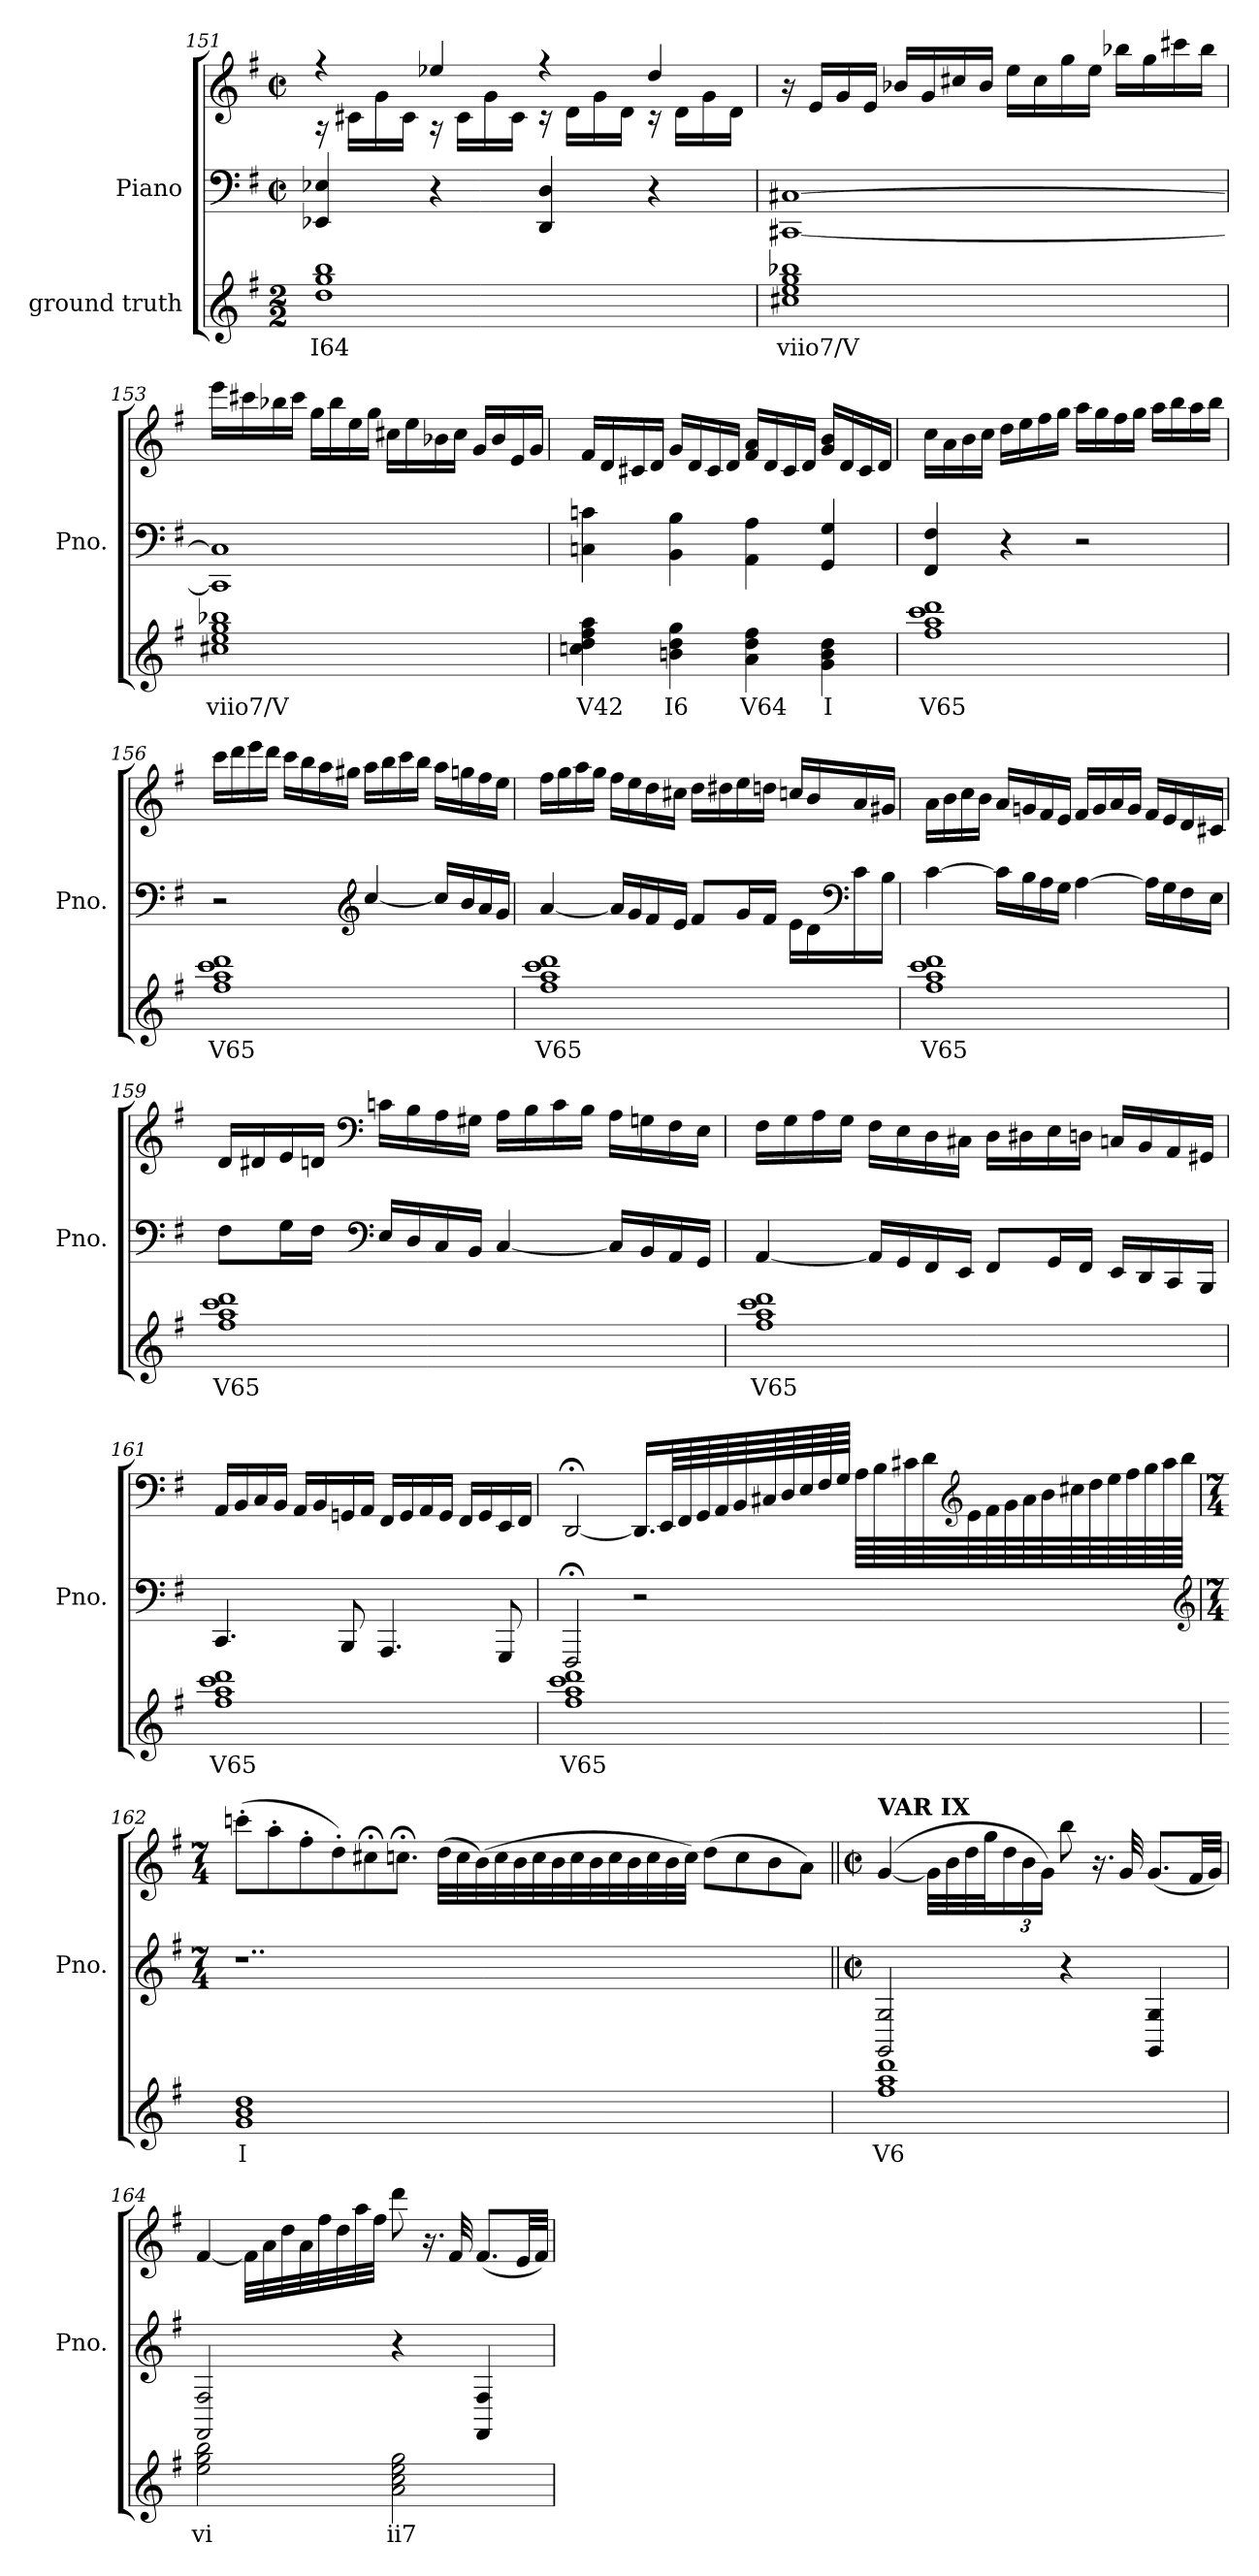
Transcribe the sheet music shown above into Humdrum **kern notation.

**kern	**text	**kern	**kern
*part2	*part2	*part1	*part1
*staff3	*staff3	*staff2	*staff1
*I"ground truth	*	*I"Piano	*
*	*	*I'Pno.	*
!!LO:PB:g=z
*	*	*clefF4	*clefG2
*k[f#]	*	*k[f#]	*k[f#]
*G:	*	*G:	*G:
*M2/2	*	*M2/2	*M2/2
*	*	*met(c|)	*met(c|)
=151	=151	=151	=151
*	*	*	*^
1dd 1gg 1bb	I64	4EE-X/ 4E-X/	4r	16r
.	.	.	.	16c#X\LL
.	.	.	.	16g\
.	.	.	.	16c#\JJ
.	.	4r	4ee-X/	16r
.	.	.	.	16c#\LL
.	.	.	.	16g\
.	.	.	.	16c#\JJ
.	.	4DD/ 4D/	4r	16r
.	.	.	.	16d\LL
.	.	.	.	16g\
.	.	.	.	16d\JJ
.	.	4r	4dd/	16r
.	.	.	.	16d\LL
.	.	.	.	16g\
.	.	.	.	16d\JJ
*	*	*	*v	*v
=152	=152	=152	=152
1cc#X 1ee 1gg 1bb-X	viio7/V	[1CC#X [1C#X	16r
.	.	.	16e/LL
.	.	.	16g/
.	.	.	16e/JJ
.	.	.	16b-X/LL
.	.	.	16g/
.	.	.	16cc#X/
.	.	.	16b-/JJ
.	.	.	16ee\LL
.	.	.	16cc#\
.	.	.	16gg\
.	.	.	16ee\JJ
.	.	.	16bb-X\LL
.	.	.	16gg\
.	.	.	16ccc#X\
.	.	.	16bb-\JJ
!!LO:LB:g=z
=153	=153	=153	=153
1cc#X 1ee 1gg 1bb-X	viio7/V	1CC#] 1C#]	16eee\LL
.	.	.	16ccc#X\
.	.	.	16bb-X\
.	.	.	16ccc#\JJ
.	.	.	16gg\LL
.	.	.	16bb-\
.	.	.	16ee\
.	.	.	16gg\JJ
.	.	.	16cc#X\LL
.	.	.	16ee\
.	.	.	16b-X\
.	.	.	16cc#\JJ
.	.	.	16g/LL
.	.	.	16b-/
.	.	.	16e/
.	.	.	16g/JJ
=154	=154	=154	=154
4ccn 4dd 4ff# 4aa	V42	4Cn\ 4cn\	16f#/LL
.	.	.	16d/
.	.	.	16c#X/
.	.	.	16d/JJ
4bn 4dd 4gg	I6	4BB\ 4B\	16g/LL
.	.	.	16d/
.	.	.	16c#/
.	.	.	16d/JJ
4a 4dd 4ff#	V64	4AA\ 4A\	16f#/ 16a/LL
.	.	.	16d/
.	.	.	16c#/
.	.	.	16d/JJ
4g 4b 4dd	I	4GG/ 4G/	16g/ 16b/LL
.	.	.	16d/
.	.	.	16c#/
.	.	.	16d/JJ
!!LO:LB:g=z
=155	=155	=155	=155
1ff# 1aa 1ccc 1ddd	V65	4FF#/ 4F#/	16cc\LL
.	.	.	16a\
.	.	.	16b\
.	.	.	16cc\JJ
.	.	4r	16dd\LL
.	.	.	16ee\
.	.	.	16ff#\
.	.	.	16gg\JJ
.	.	2r	16aa\LL
.	.	.	16gg\
.	.	.	16ff#\
.	.	.	16gg\JJ
.	.	.	16aa\LL
.	.	.	16bb\
.	.	.	16aa\
.	.	.	16bb\JJ
=156	=156	=156	=156
*	*	*^	*^
1ff# 1aa 1ccc 1ddd	V65	2r	2ryy	16ccc\LL	2ryy
.	.	.	.	16ddd\	.
.	.	.	.	16eee\	.
.	.	.	.	16ddd\JJ	.
.	.	.	.	16ccc\LL	.
.	.	.	.	16bb\	.
.	.	.	.	16aa\	.
.	.	.	.	16gg#X\JJ	.
*	*	*clefG2	*	*	*
.	.	[4cc/	2ryy	16aa\LL	2ryy
.	.	.	.	16bb\	.
.	.	.	.	16ccc\	.
.	.	.	.	16bb\JJ	.
.	.	16cc/LL]	.	16aa\LL	.
.	.	16b/	.	16ggn\	.
.	.	16a/	.	16ff#\	.
.	.	16g/JJ	.	16ee\JJ	.
*	*	*v	*v	*	*
*	*	*	*v	*v
!!LO:LB:g=z
=157	=157	=157	=157
1ff# 1aa 1ccc 1ddd	V65	[4a/	16ff#\LL
.	.	.	16gg\
.	.	.	16aa\
.	.	.	16gg\JJ
.	.	16a/LL]	16ff#\LL
.	.	16g/	16ee\
.	.	16f#/	16dd\
.	.	16e/JJ	16cc#X\JJ
.	.	8f#/L	16dd\LL
.	.	.	16dd#X\
.	.	16g/L	16ee\
.	.	16f#/JJ	16ddn\JJ
.	.	16e\LL	16ccn/LL
.	.	16d\	16b/
*	*	*clefF4	*
.	.	16c\	16a/
.	.	16B\JJ	16g#X/JJ
=158	=158	=158	=158
1ff# 1aa 1ccc 1ddd	V65	[4c\	16a\LL
.	.	.	16b\
.	.	.	16cc\
.	.	.	16b\JJ
.	.	16c\LL]	16a/LL
.	.	16B\	16gn/
.	.	16A\	16f#/
.	.	16G\JJ	16e/JJ
.	.	[4A\	16f#/LL
.	.	.	16g/
.	.	.	16a/
.	.	.	16g/JJ
.	.	16A\LL]	16f#/LL
.	.	16G\	16e/
.	.	16F#\	16d/
.	.	16E\JJ	16c#X/JJ
!!LO:LB:g=z
=159	=159	=159	=159
1ff# 1aa 1ccc 1ddd	V65	8F#\L	16d/LL
.	.	.	16d#X/
.	.	16G\L	16e/
.	.	16F#\JJ	16dn/JJ
*	*	*clefF4	*clefF4
.	.	16E/LL	16cn\LL
.	.	16D/	16B\
.	.	16C/	16A\
.	.	16BB/JJ	16G#X\JJ
.	.	[4C/	16A\LL
.	.	.	16B\
.	.	.	16c\
.	.	.	16B\JJ
.	.	16C/LL]	16A\LL
.	.	16BB/	16Gn\
.	.	16AA/	16F#\
.	.	16GG/JJ	16E\JJ
=160	=160	=160	=160
1ff# 1aa 1ccc 1ddd	V65	[4AA/	16F#\LL
.	.	.	16G\
.	.	.	16A\
.	.	.	16G\JJ
.	.	16AA/LL]	16F#\LL
.	.	16GG/	16E\
.	.	16FF#/	16D\
.	.	16EE/JJ	16C#X\JJ
.	.	8FF#/L	16D\LL
.	.	.	16D#X\
.	.	16GG/L	16E\
.	.	16FF#/JJ	16Dn\JJ
.	.	16EE/LL	16Cn/LL
.	.	16DD/	16BB/
.	.	16CC/	16AA/
.	.	16BBB/JJ	16GG#X/JJ
!!LO:LB:g=z
=161	=161	=161	=161
1ff# 1aa 1ccc 1ddd	V65	4.CC/	16AA/LL
.	.	.	16BB/
.	.	.	16C/
.	.	.	16BB/JJ
.	.	.	16AA/LL
.	.	.	16BB/
.	.	8BBB/	16GGn/
.	.	.	16AA/JJ
.	.	4.AAA/	16FF#/LL
.	.	.	16GG/
.	.	.	16AA/
.	.	.	16GG/JJ
.	.	.	16FF#/LL
.	.	.	16GG/
.	.	8GGG/	16EE/
.	.	.	16FF#/JJ
!!LO:PB:g=z
=162	=162	=162	=162
1ff# 1aa 1ccc 1ddd	V65	2FFF#;</	[2DD;</
.	.	2r	16.DD/LL]
.	.	.	64EE/LL
.	.	.	64FF#/
.	.	.	64GG/
.	.	.	64AA/
.	.	.	64BB/
.	.	.	64C#X/
.	.	.	64D/
.	.	.	64E/
.	.	.	64F#/
.	.	.	64G/JJJJ
.	.	.	64A\LLLL
.	.	.	64B\
.	.	.	64c#X\
.	.	.	64d\
*	*	*clefG2	*clefG2
.	.	.	64e\
.	.	.	64f#\
.	.	.	64g\
.	.	.	64a\
.	.	.	64b\
.	.	.	64cc#X\
.	.	.	64dd\
.	.	.	64ee\
.	.	.	64ff#\
.	.	.	64gg\
.	.	.	64aa\
.	.	.	64bb\JJJJ
!!LO:LB:g=z
=162X1621	=162X1621	=162X1621	=162X1621
*	*	*M7/4	*M7/4
1g 1b 1dd	I	1..r	(>8cccn'\L
.	.	.	8aa'\
.	.	.	8ff#'\
.	.	.	8dd'\)
.	.	.	8cc#X;<\
.	.	.	8.ccn;<\J
.	.	.	(>32dd\LLL
.	.	.	32cc\
.	.	.	(>32b\)
.	.	.	32cc\
.	.	.	32b\
.	.	.	32cc\
2.ryy	.	.	32b\
.	.	.	32cc\
.	.	.	32b\
.	.	.	32cc\
.	.	.	32b\
.	.	.	32cc\
.	.	.	32b\
.	.	.	32cc\JJJ)
.	.	.	(>8dd\L
.	.	.	8cc\
.	.	.	8b\
.	.	.	8a\J)
=163	=163||	=163||	=163||
*	*	*M2/2	*M2/2
*	*	*met(c|)	*met(c|)
!	!	!	!LO:TX:a:B:t=VAR IX
1ff# 1aa 1ddd	V6	2GG/ 2G/	(>[4g/
.	.	.	32g\LLL]
.	.	.	32b\
.	.	.	32dd\
.	.	.	32gg\J
*	*	*	*Xbrackettup
.	.	.	24dd\
.	.	.	24b\
.	.	.	24g\JJ)
.	.	4r	8bb\
.	.	.	16.r
.	.	.	32g/
.	.	4GG/ 4G/	(<8.g/L
.	.	.	32f#/LL
.	.	.	32g/JJJ)
!!LO:LB:g=z
=164	=164	=164	=164
2ee 2gg 2bb	vi	2FF#/ 2F#/	[4f#/
.	.	.	32f#\LLL]
.	.	.	32a\
.	.	.	32dd\
.	.	.	32a\
.	.	.	32ff#\
.	.	.	32dd\
.	.	.	32aa\
.	.	.	32ff#\JJJ
2a 2cc 2ee 2gg	ii7	4r	8ddd\
.	.	.	16.r
.	.	.	32f#/
.	.	4FF#/ 4F#/	(<8.f#/L
.	.	.	32e/LL
.	.	.	32f#/JJJ)
=	=	=	=
*-	*-	*-	*-
